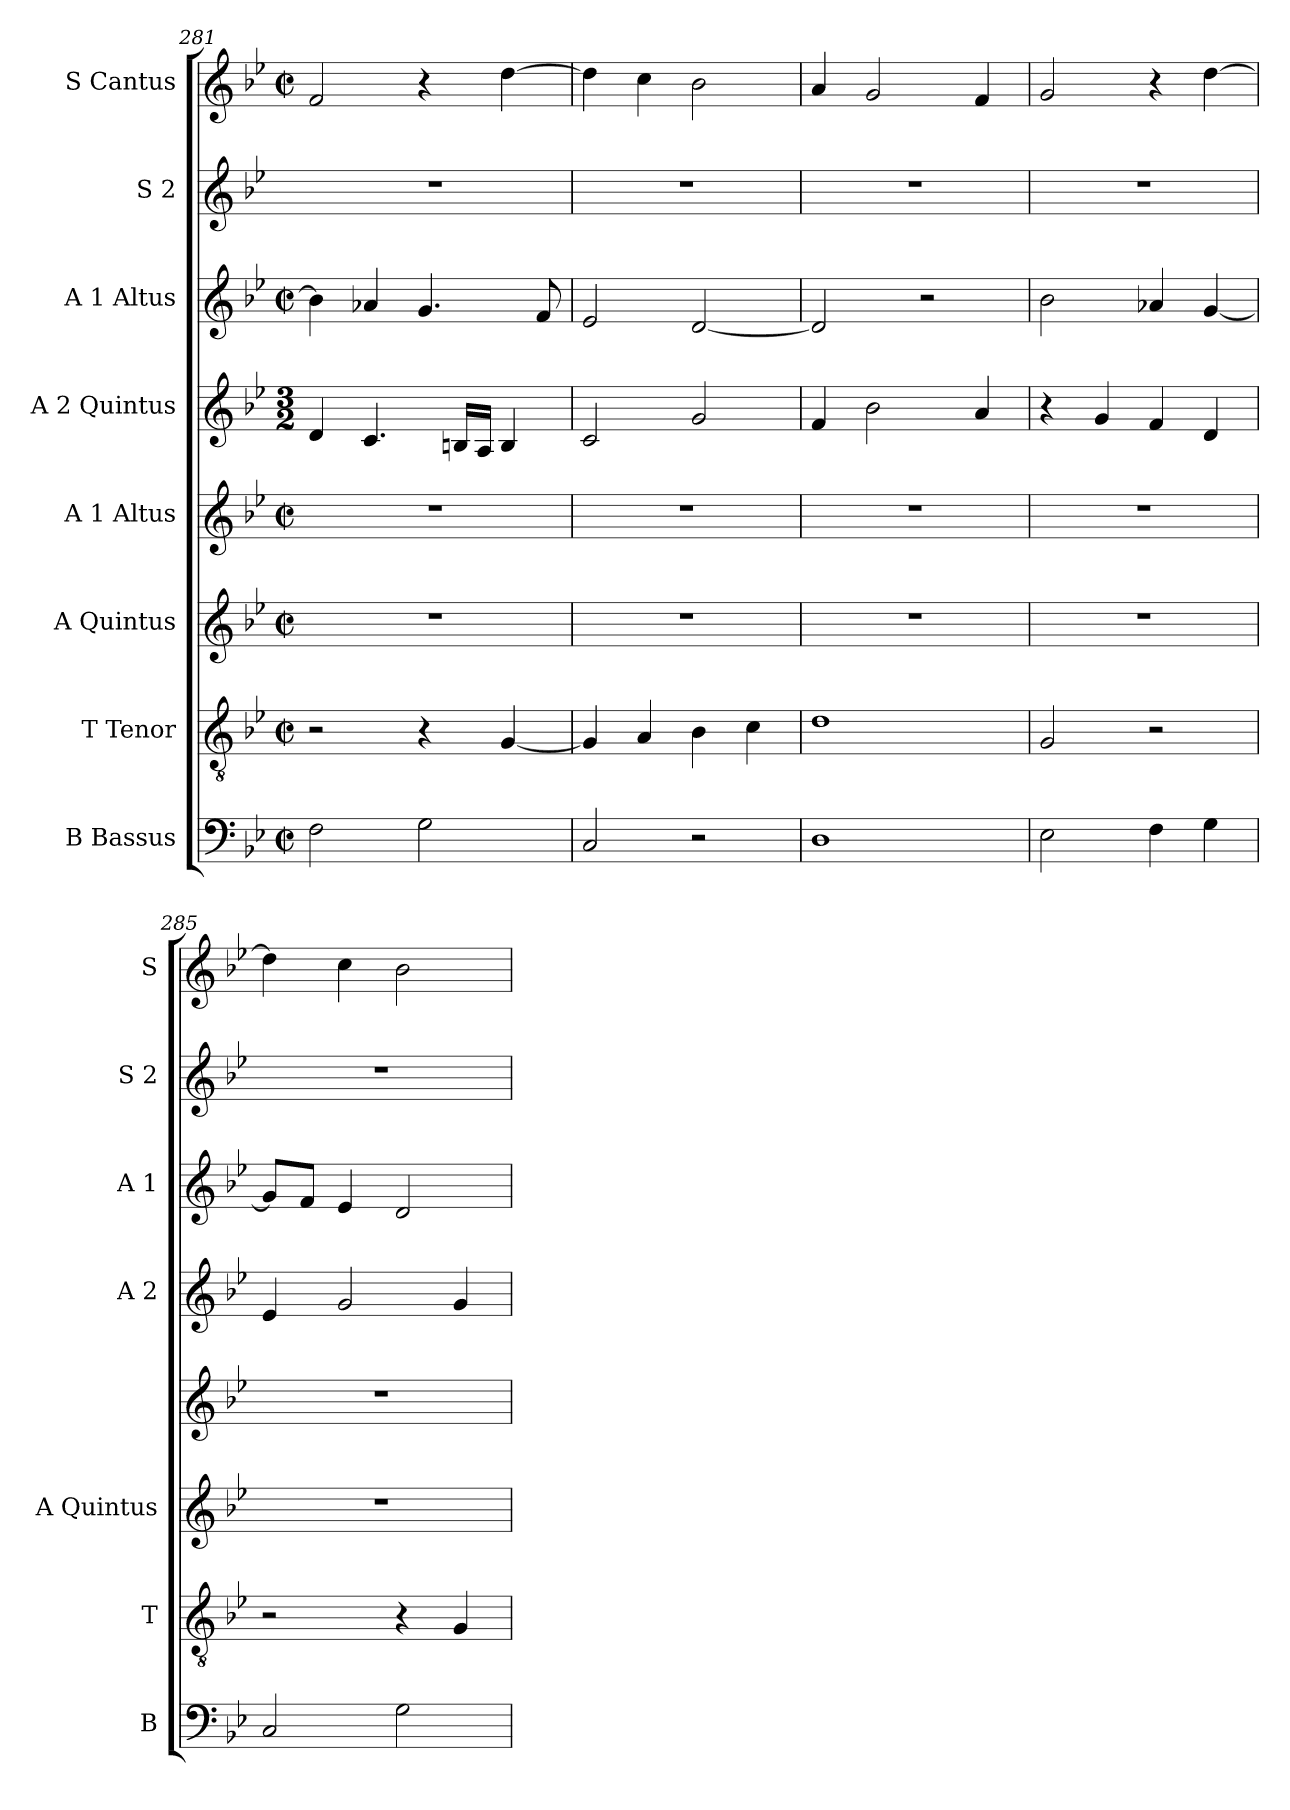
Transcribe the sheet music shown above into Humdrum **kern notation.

**kern	**kern	**kern	**kern	**kern	**kern	**kern	**kern
*part8	*part7	*part6	*part5	*part4	*part3	*part2	*part1
*staff8	*staff7	*staff6	*staff5	*staff4	*staff3	*staff2	*staff1
*I"B Bassus	*I"T Tenor	*I"A Quintus	*I"A 1 Altus	*I"A 2 Quintus	*I"A 1 Altus	*I"S 2	*I"S Cantus
*I'B	*I'T	*I'A Quintus	*	*I'A 2	*I'A 1	*I'S 2	*I'S
*clefF4	*clefGv2	*clefG2	*clefG2	*clefG2	*clefG2	*clefG2	*clefG2
*k[b-e-]	*k[b-e-]	*k[b-e-]	*k[b-e-]	*k[b-e-]	*k[b-e-]	*k[b-e-]	*k[b-e-]
*B-:	*B-:	*B-:	*B-:	*B-:	*B-:	*B-:	*B-:
*M2/2	*M2/2	*M2/2	*M2/2	*M3/2	*M2/2	*	*M2/2
*met(c|)	*met(c|)	*met(c|)	*met(c|)	*	*met(c|)	*	*met(c|)
=281	=281	=281	=281	=281	=281	=281	=281
2F\	2r	1r	1r	4d/	4b-\]	1r	2f/
.	.	.	.	4.c/	4a-X/	.	.
2G\	4r	.	.	.	4.g/	.	4r
.	.	.	.	16Bn/LL	.	.	.
.	.	.	.	16A/JJ	.	.	.
.	[>4G/	.	.	4B/	.	.	[>4dd\
.	.	.	.	.	8f/	.	.
!!LO:PB:g=z
=282	=282	=282	=282	=282	=282	=282	=282
2C/	4G/]	1r	1r	2c/	2e-/	1r	4dd\]
.	4A/	.	.	.	.	.	4cc\
2r	4B-\	.	.	2g/	[<2d/	.	2b-\
.	4c\	.	.	.	.	.	.
=283	=283	=283	=283	=283	=283	=283	=283
1D	1d	1r	1r	4f/	2d/]	1r	4a/
.	.	.	.	2b-\	.	.	2g/
.	.	.	.	.	2r	.	.
.	.	.	.	4a/	.	.	4f/
=284	=284	=284	=284	=284	=284	=284	=284
2E-\	2G/	1r	1r	4r	2b-\	1r	2g/
.	.	.	.	4g/	.	.	.
4F\	2r	.	.	4f/	4a-X/	.	4r
4G\	.	.	.	4d/	[<4g/	.	[>4dd\
=285	=285	=285	=285	=285	=285	=285	=285
2C/	2r	1r	1r	4e-/	8g/L]	1r	4dd\]
.	.	.	.	.	8f/J	.	.
.	.	.	.	2g/	4e-/	.	4cc\
2G\	4r	.	.	.	2d/	.	2b-\
.	4G/	.	.	4g/	.	.	.
=	=	=	=	=	=	=	=
*-	*-	*-	*-	*-	*-	*-	*-
